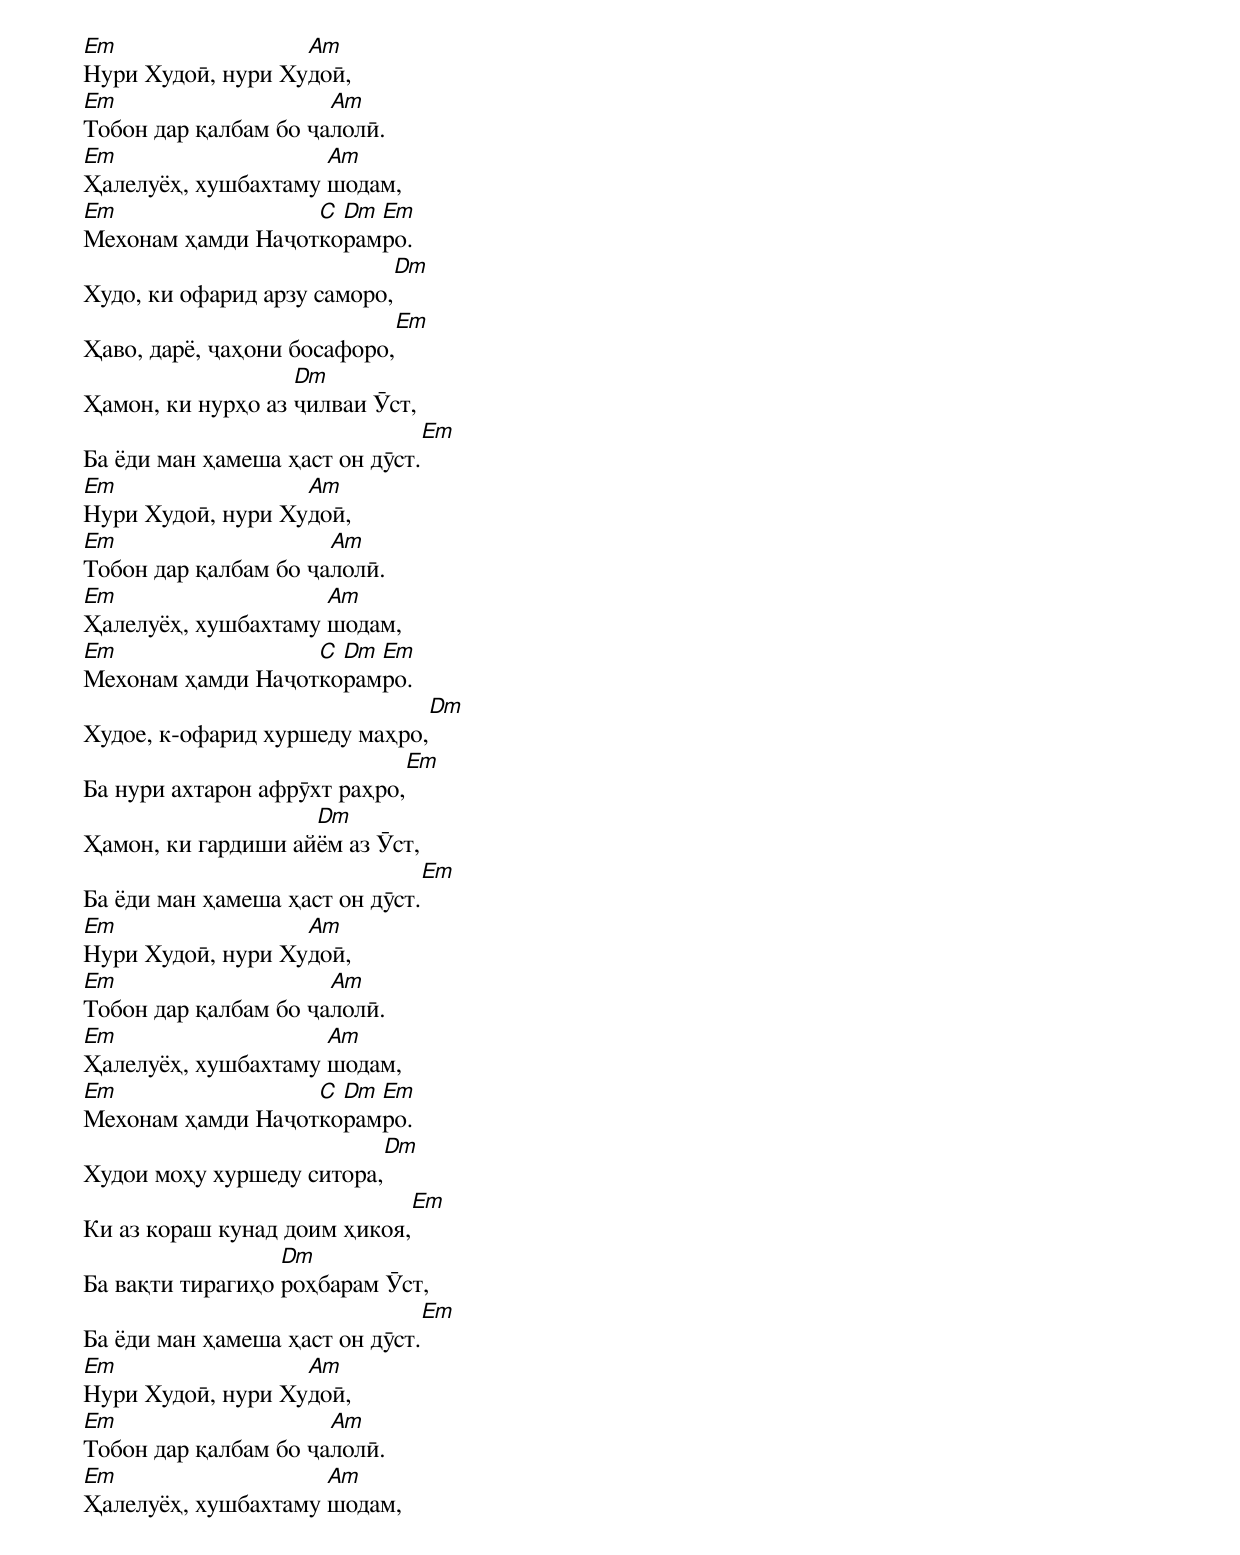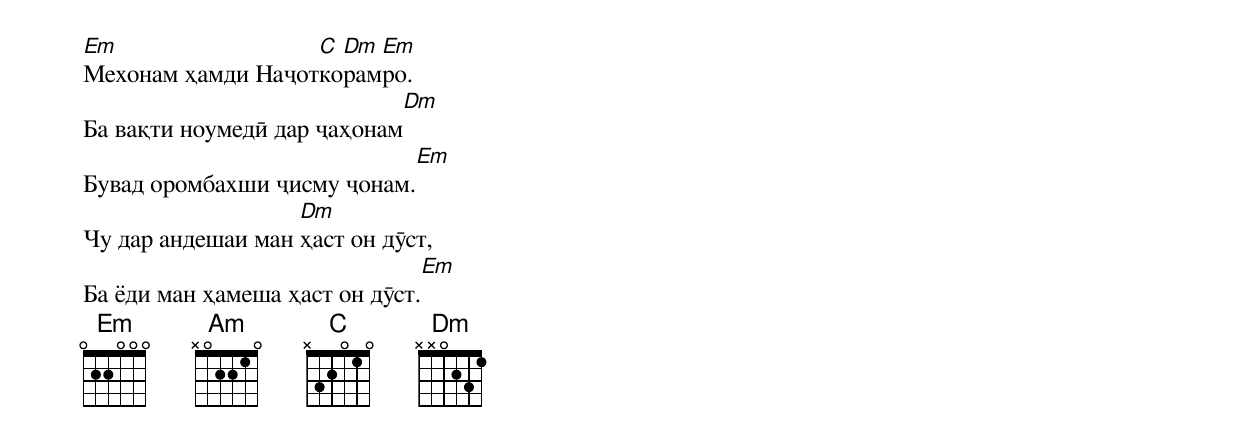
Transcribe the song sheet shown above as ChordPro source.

[Em]Нури Худоӣ, нури Ху[Am]доӣ,
[Em]Тобон дар қалбам бо ҷа[Am]лолӣ.
[Em]Ҳалелуёҳ, хушбахтаму [Am]шодам,
[Em]Мехонам ҳамди Наҷот[C]ко[Dm]рам[Em]ро.
Худо, ки офарид арзу саморо,[Dm]
Ҳаво, дарё, ҷаҳони босафоро,[Em]
Ҳамон, ки нурҳо аз [Dm]ҷилваи Ӯст,
Ба ёди ман ҳамеша ҳаст он дӯст.[Em]
[Em]Нури Худоӣ, нури Ху[Am]доӣ,
[Em]Тобон дар қалбам бо ҷа[Am]лолӣ.
[Em]Ҳалелуёҳ, хушбахтаму [Am]шодам,
[Em]Мехонам ҳамди Наҷот[C]ко[Dm]рам[Em]ро.
Худое, к-офарид хуршеду маҳро,[Dm]
Ба нури ахтарон афрӯхт раҳро,[Em]
Ҳамон, ки гардиши ай[Dm]ём аз Ӯст,
Ба ёди ман ҳамеша ҳаст он дӯст.[Em]
[Em]Нури Худоӣ, нури Ху[Am]доӣ,
[Em]Тобон дар қалбам бо ҷа[Am]лолӣ.
[Em]Ҳалелуёҳ, хушбахтаму [Am]шодам,
[Em]Мехонам ҳамди Наҷот[C]ко[Dm]рам[Em]ро.
Худои моҳу хуршеду ситора,[Dm]
Ки аз кораш кунад доим ҳикоя,[Em]
Ба вақти тирагиҳо [Dm]роҳбарам Ӯст,
Ба ёди ман ҳамеша ҳаст он дӯст.[Em]
[Em]Нури Худоӣ, нури Ху[Am]доӣ,
[Em]Тобон дар қалбам бо ҷа[Am]лолӣ.
[Em]Ҳалелуёҳ, хушбахтаму [Am]шодам,
[Em]Мехонам ҳамди Наҷот[C]ко[Dm]рам[Em]ро.
Ба вақти ноумедӣ дар ҷаҳонам[Dm]
Бувад оромбахши ҷисму ҷонам.[Em]
Чу дар андешаи ман [Dm]ҳаст он дӯст,
Ба ёди ман ҳамеша ҳаст он дӯст.[Em]
